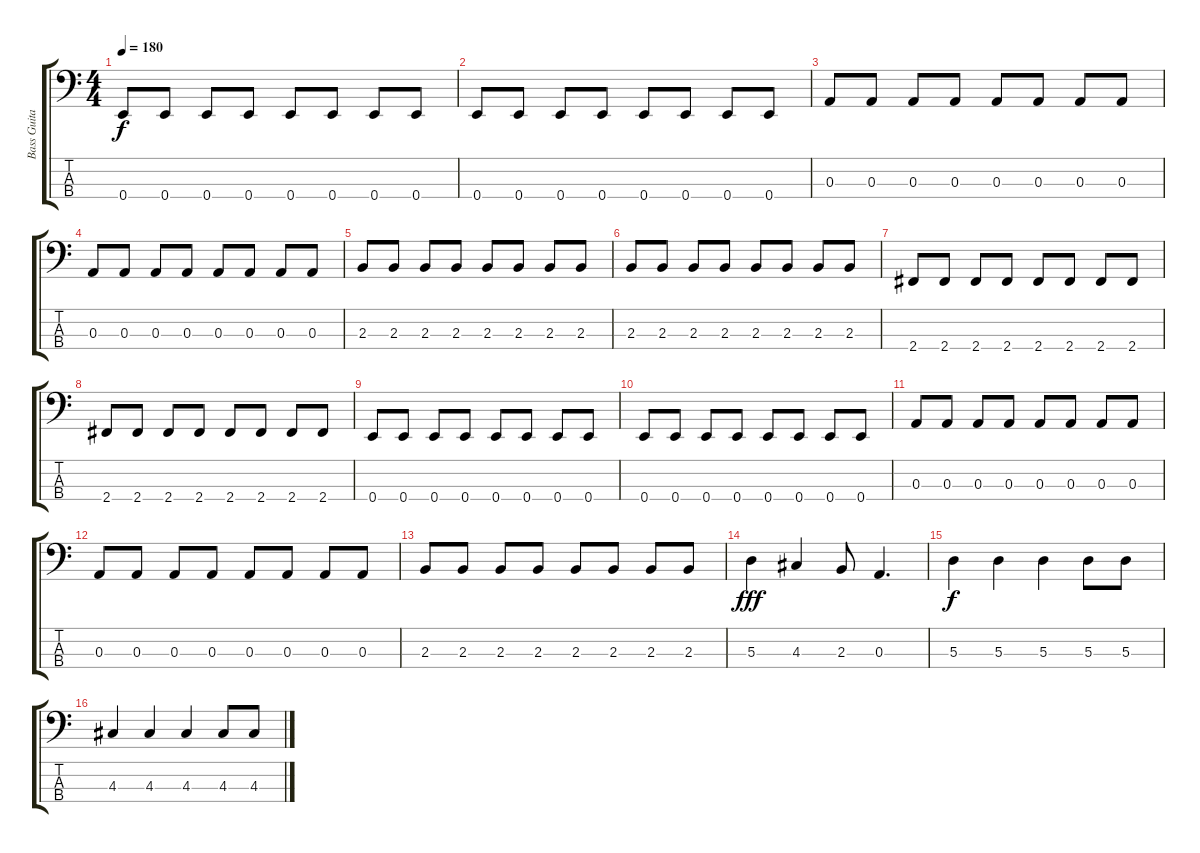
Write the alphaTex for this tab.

\track ("Bass Guitar" "Bass Guita") {instrument electricbasspick}
\staff {score tabs}
\tuning (G2 D2 A1 E1) {hide}
\ts (4 4)
\tempo 180
\clef f4
\ks c
0.4.8{dy f} 0.4.8 0.4.8 0.4.8 0.4.8 0.4.8 0.4.8 0.4.8 |
0.4.8 0.4.8 0.4.8 0.4.8 0.4.8 0.4.8 0.4.8 0.4.8 |
0.3.8 0.3.8 0.3.8 0.3.8 0.3.8 0.3.8 0.3.8 0.3.8 |
0.3.8 0.3.8 0.3.8 0.3.8 0.3.8 0.3.8 0.3.8 0.3.8 |
2.3.8 2.3.8 2.3.8 2.3.8 2.3.8 2.3.8 2.3.8 2.3.8 |
2.3.8 2.3.8 2.3.8 2.3.8 2.3.8 2.3.8 2.3.8 2.3.8 |
2.4.8 2.4.8 2.4.8 2.4.8 2.4.8 2.4.8 2.4.8 2.4.8 |
2.4.8 2.4.8 2.4.8 2.4.8 2.4.8 2.4.8 2.4.8 2.4.8 |
0.4.8 0.4.8 0.4.8 0.4.8 0.4.8 0.4.8 0.4.8 0.4.8 |
0.4.8 0.4.8 0.4.8 0.4.8 0.4.8 0.4.8 0.4.8 0.4.8 |
0.3.8 0.3.8 0.3.8 0.3.8 0.3.8 0.3.8 0.3.8 0.3.8 |
0.3.8 0.3.8 0.3.8 0.3.8 0.3.8 0.3.8 0.3.8 0.3.8 |
2.3.8 2.3.8 2.3.8 2.3.8 2.3.8 2.3.8 2.3.8 2.3.8 |
5.3.4{dy fff} 4.3.4 2.3.8 0.3.4{d} |
5.3.4{dy f} 5.3.4 5.3.4 5.3.8 5.3.8 |
4.3.4 4.3.4 4.3.4 4.3.8 4.3.8
